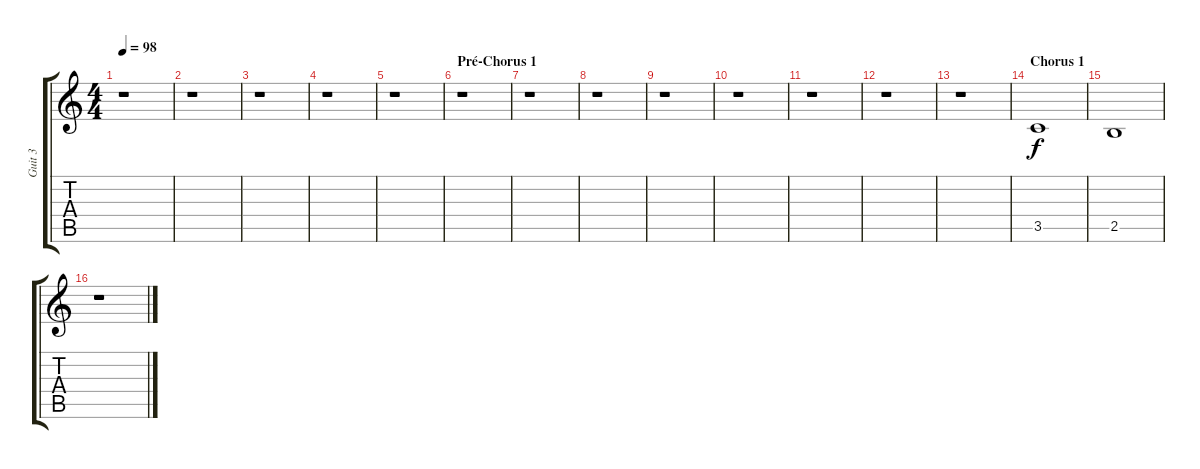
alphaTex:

\track ("Guit 3" "Guit 3") {instrument distortionguitar}
\staff {score tabs}
\tuning (E4 B3 G3 D3 A2 E2) {hide}
\ts (4 4)
\tempo 98
\clef g2
\ks c
r.1{dy f} |
r.1 |
r.1 |
r.1 |
r.1 |
\section ("" "Pré-Chorus 1 ")
r.1 |
r.1 |
r.1 |
r.1 |
r.1 |
r.1 |
r.1 |
r.1 |
\section ("" "Chorus 1")
3.5.1{balance 8} |
2.5.1 |
r.1
